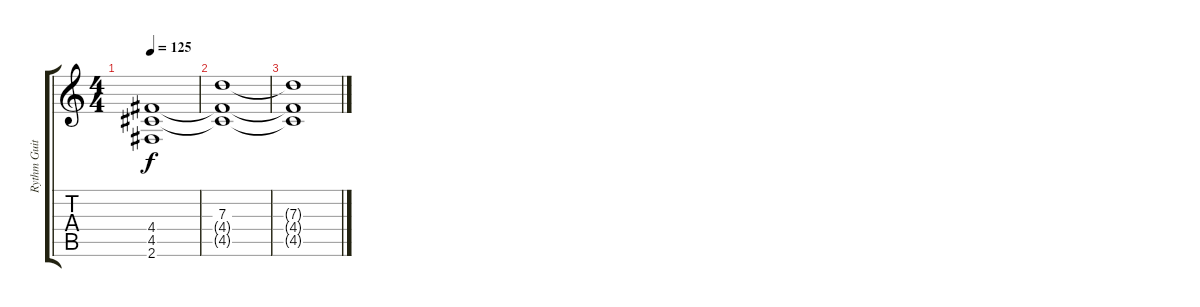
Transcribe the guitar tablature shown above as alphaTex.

\track ("Rythm Guitar #2" "Rythm Guit") {instrument overdrivenguitar}
\staff {score tabs}
\tuning (E4 B3 G3 D3 A2 E2) {hide}
\ts (4 4)
\tempo 125
\clef g2
\ks c
(4.4 4.5 2.6).1{dy f} |
(7.3{t} 4.4{t} 4.5{t}).1 |
(7.3{t} 4.4{t} 4.5{t}).1
